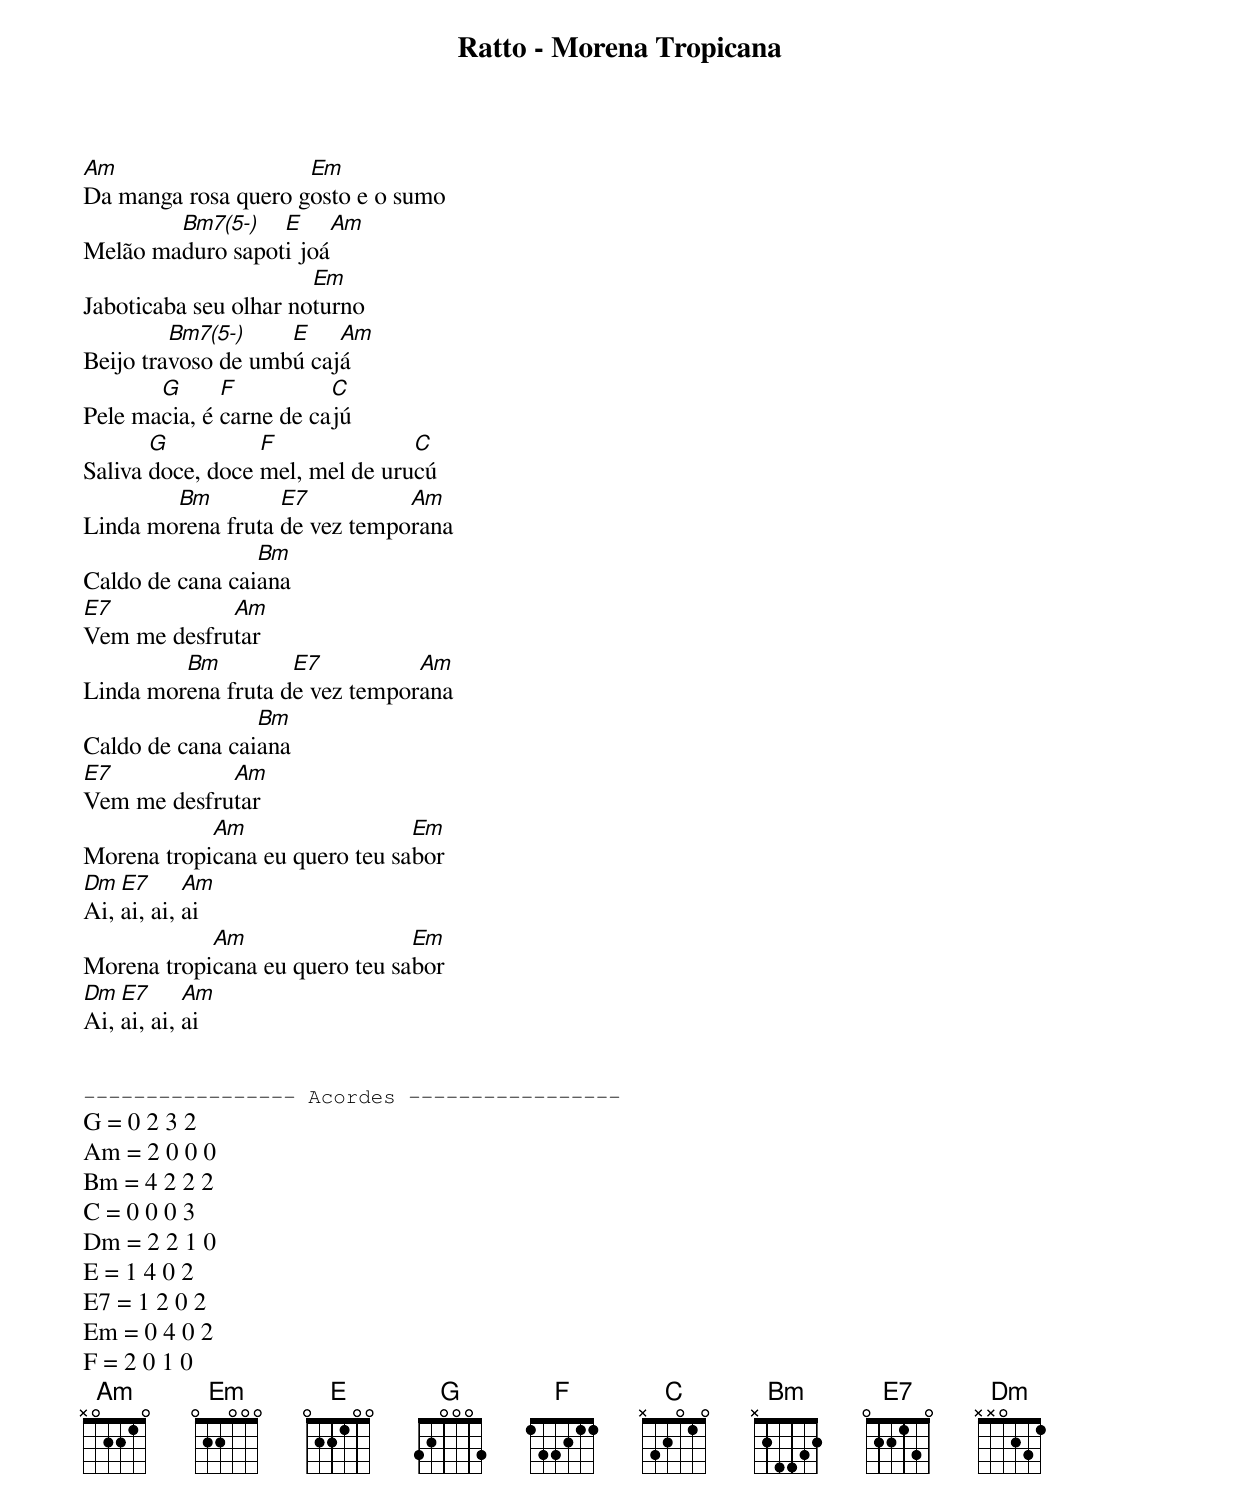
Ratto - Morena Tropicana

Am                   Em
Da manga rosa quero gosto e o sumo
        Bm7(5-)   E    Am
Melão maduro sapoti joá
                       Em
Jaboticaba seu olhar noturno
         Bm7(5-)    E    Am
Beijo travoso de umbú cajá
       G      F          C
Pele macia, é carne de cajú
       G          F              C
Saliva doce, doce mel, mel de urucú
        Bm         E7          Am
Linda morena fruta de vez temporana
                 Bm
Caldo de cana caiana
E7           Am
Vem me desfrutar
         Bm         E7          Am
Linda morena fruta de vez temporana
                 Bm
Caldo de cana caiana
E7           Am
Vem me desfrutar
            Am                  Em
Morena tropicana eu quero teu sabor
Dm  E7      Am
Ai, ai, ai, ai
            Am                  Em
Morena tropicana eu quero teu sabor
Dm  E7      Am
Ai, ai, ai, ai


----------------- Acordes -----------------
G = 0 2 3 2
Am = 2 0 0 0
Bm = 4 2 2 2
C = 0 0 0 3
Dm = 2 2 1 0
E = 1 4 0 2
E7 = 1 2 0 2
Em = 0 4 0 2
F = 2 0 1 0
